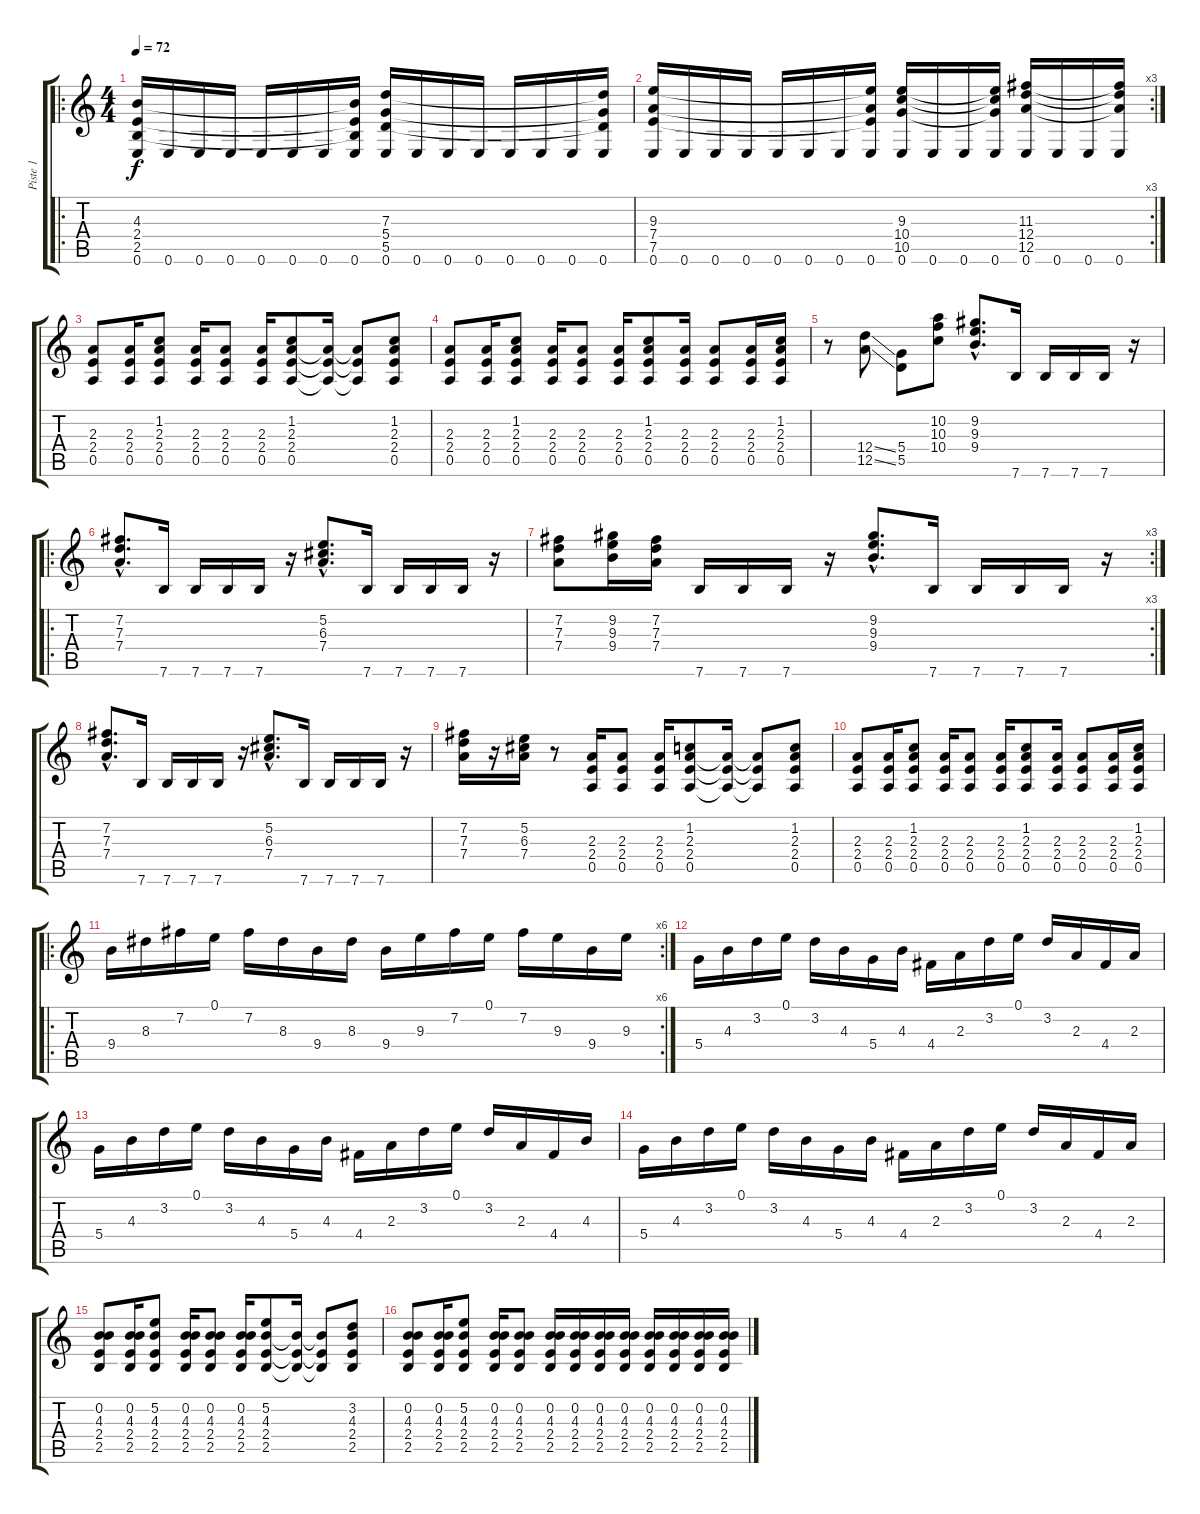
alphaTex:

\track ("Piste 1" "Piste 1") {instrument acousticguitarnylon}
\staff {score tabs}
\tuning (E4 B3 G3 D3 A2 E2) {hide}
\ro
\ts (4 4)
\tempo 72
\clef g2
\ks c
(4.3 2.4 2.5 0.6).16{dy f} 0.6.16 0.6.16 0.6.16 0.6.16 0.6.16 0.6.16 (4.3{t} 2.4{t} 2.5{t} 0.6).16 (7.3 5.4 5.5 0.6).16 0.6.16 0.6.16 0.6.16 0.6.16 0.6.16 0.6.16 (7.3{t} 5.4{t} 5.5{t} 0.6).16 |
\rc 3
(9.3 7.4 7.5 0.6).16 0.6.16 0.6.16 0.6.16 0.6.16 0.6.16 0.6.16 (9.3{t} 7.4{t} 7.5{t} 0.6).16 (9.3 10.4 10.5 0.6).16 0.6.16 0.6.16 (9.3{t} 10.4{t} 10.5{t} 0.6).16 (11.3 12.4 12.5 0.6).16 0.6.16 0.6.16 (11.3{t} 12.4{t} 12.5{t} 0.6).16 |
(2.3 2.4 0.5).8 (2.3 2.4 0.5).16 (1.2 2.3 2.4 0.5).8 (2.3 2.4 0.5).16 (2.3 2.4 0.5).8 (2.3 2.4 0.5).16 (1.2 2.3 2.4 0.5).8 (2.3{t} 2.4{t} 0.5{t}).16 (2.3{t} 2.4{t} 0.5{t}).8 (1.2 2.3 2.4 0.5).8 |
(2.3 2.4 0.5).8 (2.3 2.4 0.5).16 (1.2 2.3 2.4 0.5).8 (2.3 2.4 0.5).16 (2.3 2.4 0.5).8 (2.3 2.4 0.5).16 (1.2 2.3 2.4 0.5).8 (2.3 2.4 0.5).16 (2.3 2.4 0.5).8 (2.3 2.4 0.5).16 (1.2 2.3 2.4 0.5).16 |
r.8 (12.4{ss} 12.5{ss}).8 (5.4 5.5).8 (10.2 10.3 10.4).8 (9.2{hac} 9.3{hac} 9.4{hac}).8{d} 7.6.16 7.6.16 7.6.16 7.6.16 r.16 |
\ro
(7.2{hac} 7.3{hac} 7.4{hac}).8{d} 7.6.16 7.6.16 7.6.16 7.6.16 r.16 (5.2{hac} 6.3{hac} 7.4{hac}).8{d} 7.6.16 7.6.16 7.6.16 7.6.16 r.16 |
\rc 3
(7.2 7.3 7.4).8 (9.2 9.3 9.4).16 (7.2 7.3 7.4).16 7.6.16 7.6.16 7.6.16 r.16 (9.2{hac} 9.3{hac} 9.4{hac}).8{d} 7.6.16 7.6.16 7.6.16 7.6.16 r.16 |
(7.2{hac} 7.3{hac} 7.4{hac}).8{d} 7.6.16 7.6.16 7.6.16 7.6.16 r.16 (5.2{hac} 6.3{hac} 7.4{hac}).8{d} 7.6.16 7.6.16 7.6.16 7.6.16 r.16 |
(7.2 7.3 7.4).16 r.16 (5.2 6.3 7.4).16 r.8 (2.3 2.4 0.5).16 (2.3 2.4 0.5).8 (2.3 2.4 0.5).16 (1.2 2.3 2.4 0.5).8 (2.3{t} 2.4{t} 0.5{t}).16 (2.3{t} 2.4{t} 0.5{t}).8 (1.2 2.3 2.4 0.5).8 |
(2.3 2.4 0.5).8 (2.3 2.4 0.5).16 (1.2 2.3 2.4 0.5).8 (2.3 2.4 0.5).16 (2.3 2.4 0.5).8 (2.3 2.4 0.5).16 (1.2 2.3 2.4 0.5).8 (2.3 2.4 0.5).16 (2.3 2.4 0.5).8 (2.3 2.4 0.5).16 (1.2 2.3 2.4 0.5).16 |
\ro
\rc 6
9.4.16 8.3.16 7.2.16 0.1.16 7.2.16 8.3.16 9.4.16 8.3.16 9.4.16 9.3.16 7.2.16 0.1.16 7.2.16 9.3.16 9.4.16 9.3.16 |
5.4.16 4.3.16 3.2.16 0.1.16 3.2.16 4.3.16 5.4.16 4.3.16 4.4.16 2.3.16 3.2.16 0.1.16 3.2.16 2.3.16 4.4.16 2.3.16 |
5.4.16 4.3.16 3.2.16 0.1.16 3.2.16 4.3.16 5.4.16 4.3.16 4.4.16 2.3.16 3.2.16 0.1.16 3.2.16 2.3.16 4.4.16 4.3.16 |
5.4.16 4.3.16 3.2.16 0.1.16 3.2.16 4.3.16 5.4.16 4.3.16 4.4.16 2.3.16 3.2.16 0.1.16 3.2.16 2.3.16 4.4.16 2.3.16 |
(0.2 4.3 2.4 2.5).8 (0.2 4.3 2.4 2.5).16 (5.2 4.3 2.4 2.5).8 (0.2 4.3 2.4 2.5).16 (0.2 4.3 2.4 2.5).8 (0.2 4.3 2.4 2.5).16 (5.2 4.3 2.4 2.5).8 (4.3{t} 2.4{t} 2.5{t}).16 (4.3{t} 2.4{t} 2.5{t}).8 (3.2 4.3 2.4 2.5).8 |
(0.2 4.3 2.4 2.5).8 (0.2 4.3 2.4 2.5).16 (5.2 4.3 2.4 2.5).8 (0.2 4.3 2.4 2.5).16 (0.2 4.3 2.4 2.5).8 (0.2 4.3 2.4 2.5).16 (0.2 4.3 2.4 2.5).16 (0.2 4.3 2.4 2.5).16 (0.2 4.3 2.4 2.5).16 (0.2 4.3 2.4 2.5).16 (0.2 4.3 2.4 2.5).16 (0.2 4.3 2.4 2.5).16 (0.2 4.3 2.4 2.5).16
